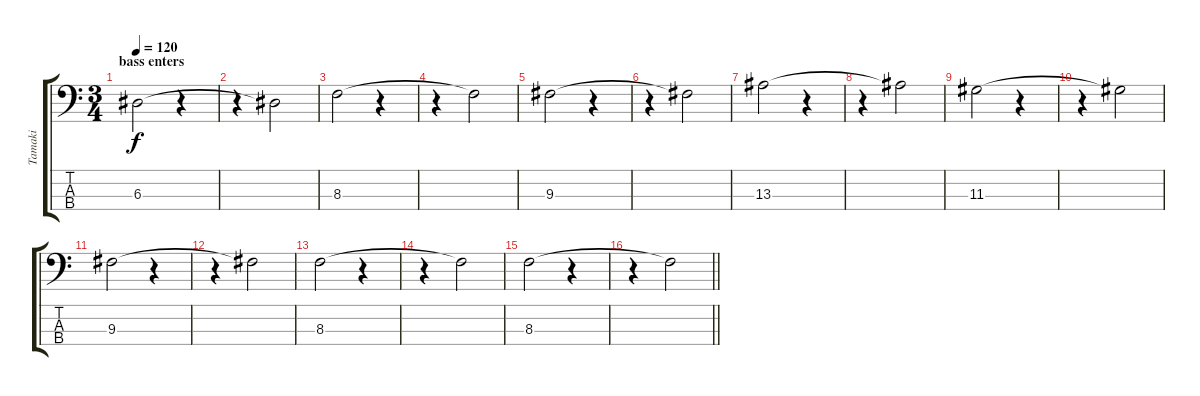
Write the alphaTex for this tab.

\track ("Tamaki" "Tamaki") {instrument electricbasspick}
\staff {score tabs}
\tuning (G2 D2 A1 E1) {hide}
\ts (3 4)
\section ("" "bass enters")
\tempo 120
\clef f4
\ks c
6.3.2{dy f} r.4 |
r.4 6.3{t}.2 |
8.3.2 r.4 |
r.4 8.3{t}.2 |
9.3.2 r.4 |
r.4 9.3{t}.2 |
13.3.2 r.4 |
r.4 13.3{t}.2 |
11.3.2 r.4 |
r.4 11.3{t}.2 |
9.3.2 r.4 |
r.4 9.3{t}.2 |
8.3.2 r.4 |
r.4 8.3{t}.2 |
8.3.2 r.4 |
\barLineRight lightlight
r.4 8.3{t}.2
